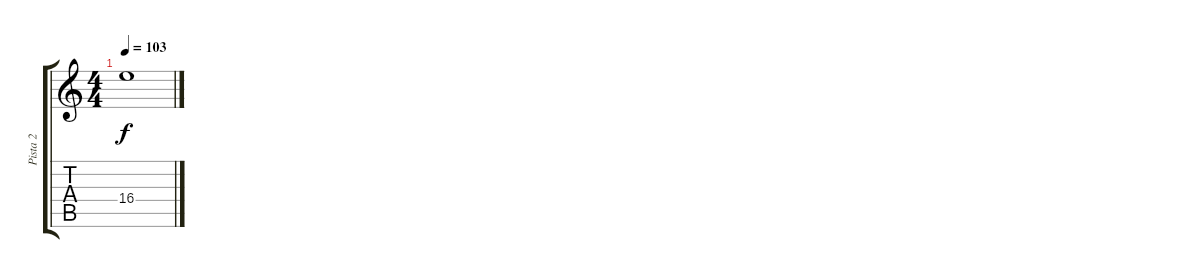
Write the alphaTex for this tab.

\track ("Pista 2" "Pista 2") {instrument electricguitarjazz}
\staff {score tabs}
\tuning (D4 A3 F3 C3 G2 C2) {hide}
\ts (4 4)
\tempo 103
\clef g2
\ks c
16.4.1{dy f}
